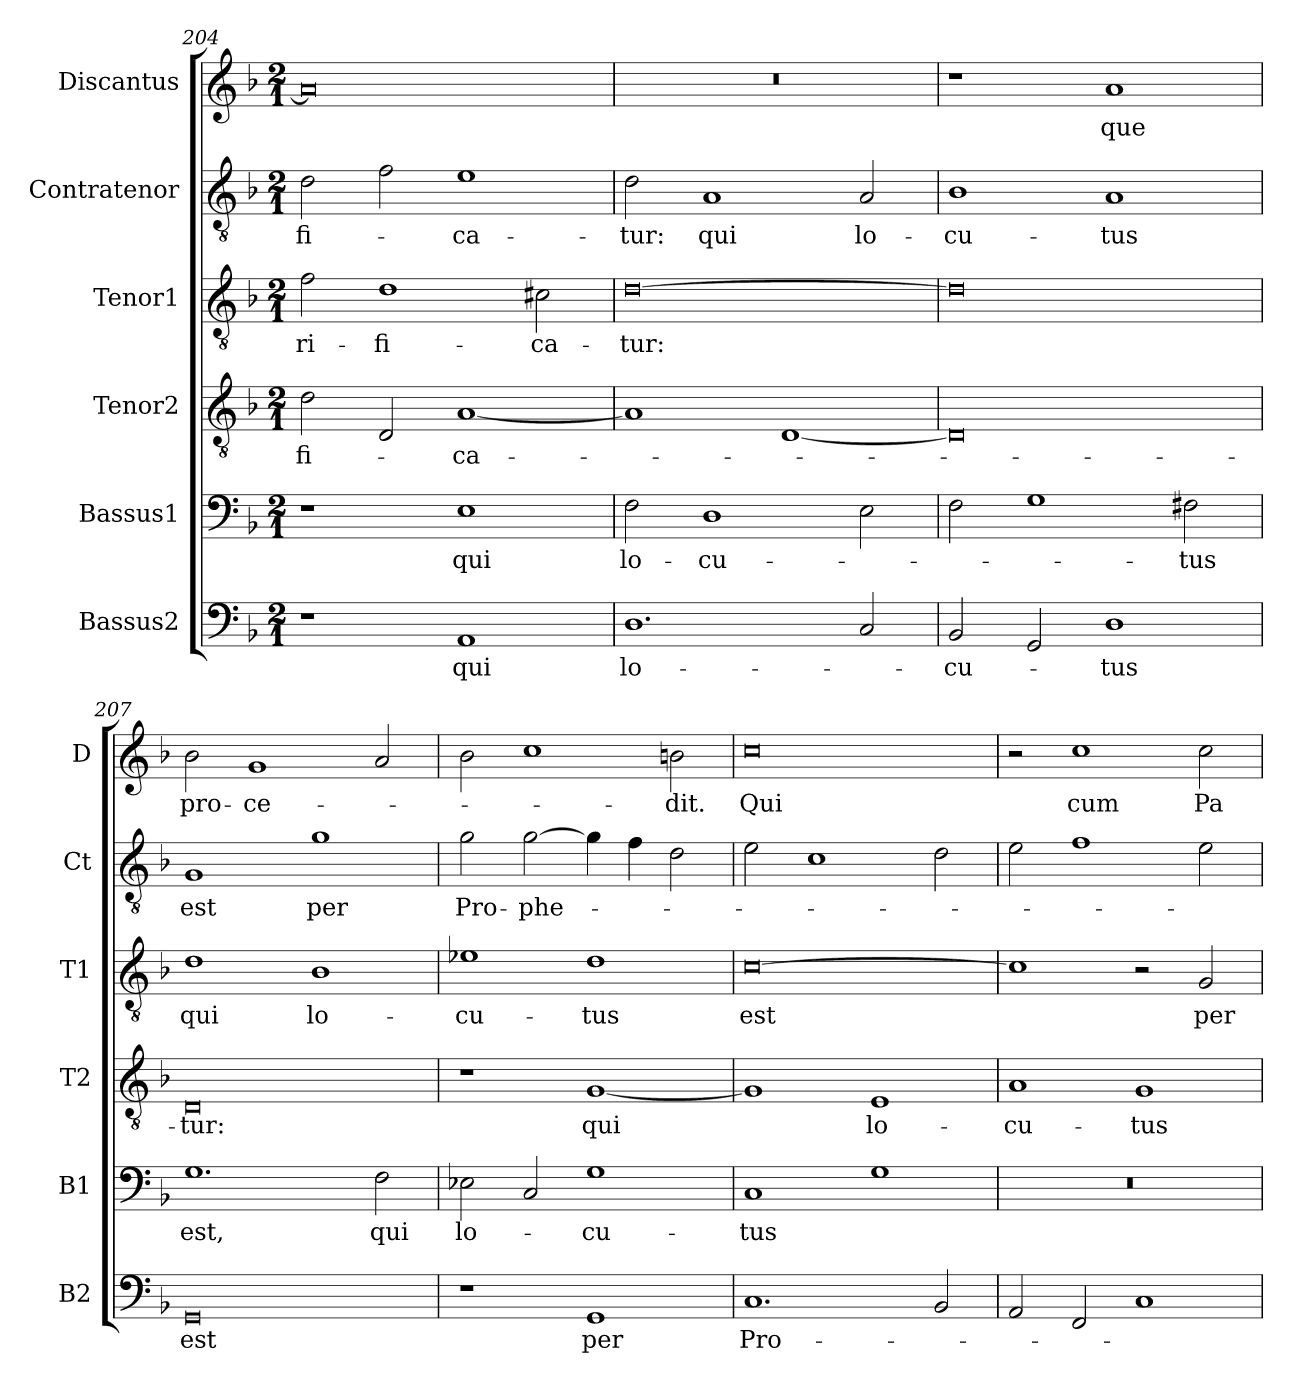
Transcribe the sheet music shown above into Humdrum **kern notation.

**kern	**text	**kern	**text	**kern	**text	**kern	**text	**kern	**text	**kern	**text
*part6	*part6	*part5	*part5	*part4	*part4	*part3	*part3	*part2	*part2	*part1	*part1
*staff6	*staff6	*staff5	*staff5	*staff4	*staff4	*staff3	*staff3	*staff2	*staff2	*staff1	*staff1
*I"Bassus2	*	*I"Bassus1	*	*I"Tenor2	*	*I"Tenor1	*	*I"Contratenor	*	*I"Discantus	*
*I'B2	*	*I'B1	*	*I'T2	*	*I'T1	*	*I'Ct	*	*I'D	*
*clefF4	*	*clefF4	*	*clefGv2	*	*clefGv2	*	*clefGv2	*	*clefG2	*
*k[b-]	*	*k[b-]	*	*k[b-]	*	*k[b-]	*	*k[b-]	*	*k[b-]	*
*M2/1	*	*M2/1	*	*M2/1	*	*M2/1	*	*M2/1	*	*M2/1	*
=204	=204	=204	=204	=204	=204	=204	=204	=204	=204	=204	=204
1r	.	1r	.	2d\	-fi-	2f\	-ri-	2d\	-fi-	0a]	.
.	.	.	.	2D/	.	1d	-fi-	2f\	.	.	.
1AA	qui	1E	qui	[1A	-ca-	.	.	1e	-ca-	.	.
.	.	.	.	.	.	2c#X\	-ca-	.	.	.	.
=205	=205	=205	=205	=205	=205	=205	=205	=205	=205	=205	=205
1.D	lo-	2F\	lo-	1A]	.	[0d	-tur:	2d\	-tur:	0r	.
.	.	1D	-cu-	.	.	.	.	1A	qui	.	.
.	.	.	.	[1D	.	.	.	.	.	.	.
2C/	.	2E\	.	.	.	.	.	2A/	lo-	.	.
=206	=206	=206	=206	=206	=206	=206	=206	=206	=206	=206	=206
2BB-/	-cu-	2F\	.	0D]	.	0d]	.	1B-	-cu-	1r	.
2GG/	.	1G	.	.	.	.	.	.	.	.	.
1D	-tus	.	.	.	.	.	.	1A	-tus	1a	que
.	.	2F#X\	-tus	.	.	.	.	.	.	.	.
=207	=207	=207	=207	=207	=207	=207	=207	=207	=207	=207	=207
0GG	est	1.G	est,	0D	-tur:	1d	qui	1G	est	2b-\	pro-
.	.	.	.	.	.	.	.	.	.	1g	-ce-
.	.	.	.	.	.	1B-	lo-	1g	per	.	.
.	.	2F\	qui	.	.	.	.	.	.	2a/	.
=208	=208	=208	=208	=208	=208	=208	=208	=208	=208	=208	=208
1r	.	2E-X\	lo-	1r	.	1e-X	-cu-	2g\	Pro-	2b-\	.
.	.	2C/	.	.	.	.	.	[2g\	-phe-	1cc	.
1GG	per	1G	-cu-	[1G	qui	1d	-tus	4g\]	.	.	.
.	.	.	.	.	.	.	.	4f\	.	.	.
.	.	.	.	.	.	.	.	2d\	.	2bn\	-dit.
=209	=209	=209	=209	=209	=209	=209	=209	=209	=209	=209	=209
1.C	Pro-	1C	-tus	1G]	.	[0c	est	2e\	.	0cc	Qui
.	.	.	.	.	.	.	.	1c	.	.	.
.	.	1G	.	1E	lo-	.	.	.	.	.	.
2BB-/	.	.	.	.	.	.	.	2d\	.	.	.
=210	=210	=210	=210	=210	=210	=210	=210	=210	=210	=210	=210
2AA/	.	0r	.	1A	-cu-	1c]	.	2e\	.	2r	.
2FF/	.	.	.	.	.	.	.	1f	.	1cc	cum
1C	.	.	.	1G	-tus	2r	.	.	.	.	.
.	.	.	.	.	.	2G/	per	2e\	.	2cc\	Pa-
=	=	=	=	=	=	=	=	=	=	=	=
*-	*-	*-	*-	*-	*-	*-	*-	*-	*-	*-	*-
